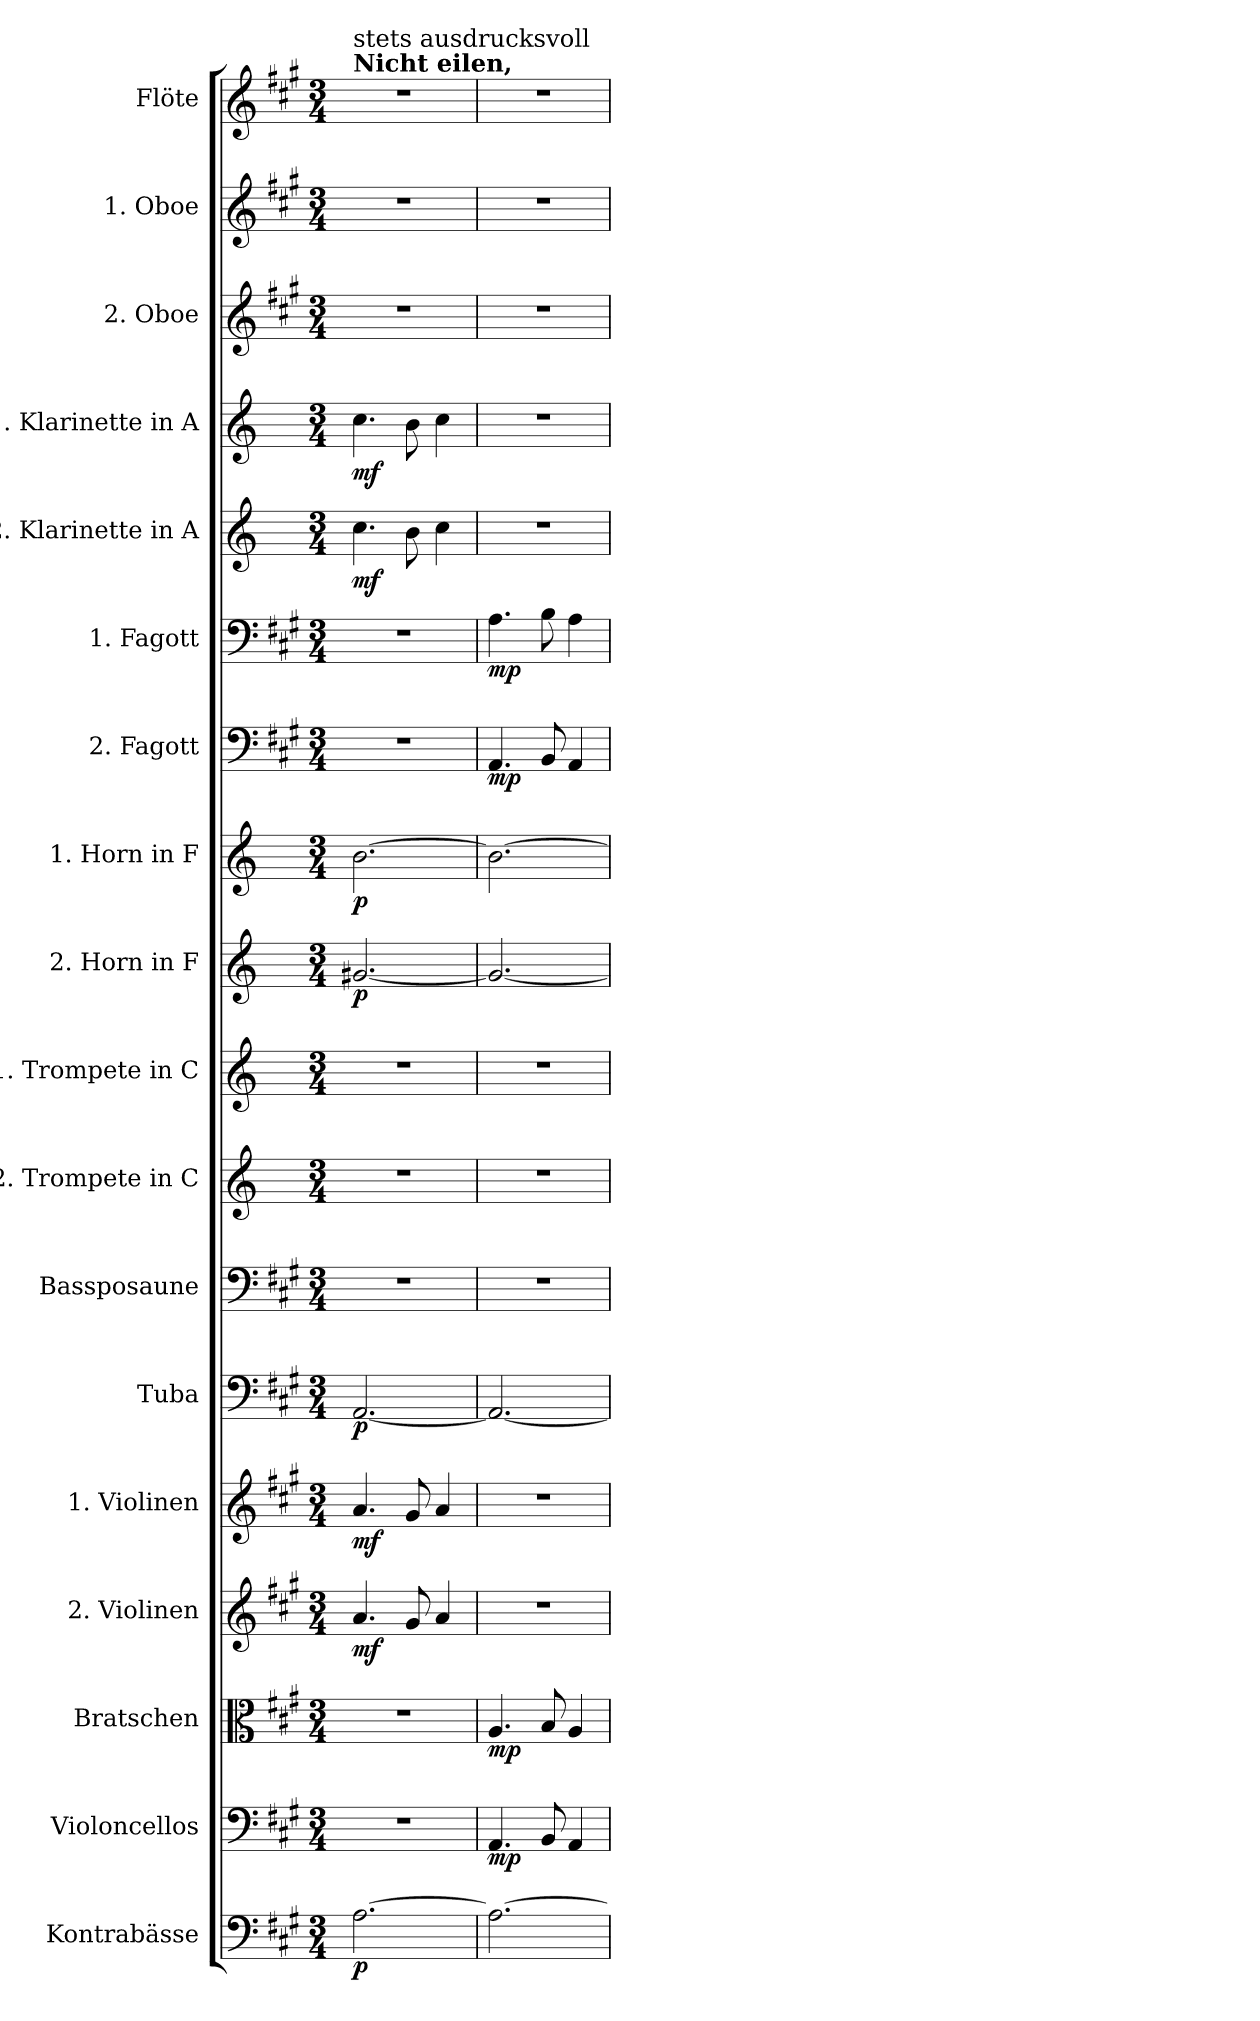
**kern	**dynam	**kern	**dynam	**kern	**dynam	**kern	**dynam	**kern	**dynam	**kern	**dynam	**kern	**kern	**kern	**kern	**dynam	**kern	**dynam	**kern	**dynam	**kern	**dynam	**kern	**dynam	**kern	**dynam	**kern	**kern	**kern
*part18	*part18	*part17	*part17	*part16	*part16	*part15	*part15	*part14	*part14	*part13	*part13	*part12	*part11	*part10	*part9	*part9	*part8	*part8	*part7	*part7	*part6	*part6	*part5	*part5	*part4	*part4	*part3	*part2	*part1
*staff18	*staff18	*staff17	*staff17	*staff16	*staff16	*staff15	*staff15	*staff14	*staff14	*staff13	*staff13	*staff12	*staff11	*staff10	*staff9	*staff9	*staff8	*staff8	*staff7	*staff7	*staff6	*staff6	*staff5	*staff5	*staff4	*staff4	*staff3	*staff2	*staff1
*I"Kontrabässe	*	*I"Violoncellos	*	*I"Bratschen	*	*I"2. Violinen	*	*I"1. Violinen	*	*I"Tuba	*	*I"Bassposaune	*I"2. Trompete in C	*I"1. Trompete in C	*I"2. Horn in F	*	*I"1. Horn in F	*	*I"2. Fagott	*	*I"1. Fagott	*	*I"2. Klarinette in A	*	*I"1. Klarinette in A	*	*I"2. Oboe	*I"1. Oboe	*I"Flöte
*I'Kbs.	*	*I'Vcs.	*	*I'Bran.	*	*I'2. Vln.	*	*I'1. Vln.	*	*I'Tba.	*	*I'B.psn.	*	*	*	*	*	*	*I'2. Fgt.	*	*I'1. Fgt.	*	*	*	*	*	*I'2. Ob.	*I'1. Ob.	*I'Fl.
*clefF4	*	*clefF4	*	*clefC3	*	*clefG2	*	*clefG2	*	*clefF4	*	*clefF4	*clefG2	*clefG2	*clefG2	*	*clefG2	*	*clefF4	*	*clefF4	*	*clefG2	*	*clefG2	*	*clefG2	*clefG2	*clefG2
*ITrd7c12	*	*	*	*	*	*	*	*	*	*	*	*	*	*	*ITrd4c7	*	*ITrd4c7	*	*	*	*	*	*ITrd2c3	*	*ITrd2c3	*	*	*	*
*k[f#c#g#]	*	*k[f#c#g#]	*	*k[f#c#g#]	*	*k[f#c#g#]	*	*k[f#c#g#]	*	*k[f#c#g#]	*	*k[f#c#g#]	*k[]	*k[]	*k[b-]	*	*k[b-]	*	*k[f#c#g#]	*	*k[f#c#g#]	*	*k[f#c#g#]	*	*k[f#c#g#]	*	*k[f#c#g#]	*k[f#c#g#]	*k[f#c#g#]
*M3/4	*	*M3/4	*	*M3/4	*	*M3/4	*	*M3/4	*	*M3/4	*	*M3/4	*M3/4	*M3/4	*M3/4	*	*M3/4	*	*M3/4	*	*M3/4	*	*M3/4	*	*M3/4	*	*M3/4	*M3/4	*M3/4
=1	=1	=1	=1	=1	=1	=1	=1	=1	=1	=1	=1	=1	=1	=1	=1	=1	=1	=1	=1	=1	=1	=1	=1	=1	=1	=1	=1	=1	=1
!	!	!	!	!	!	!	!	!	!	!	!	!	!	!	!	!	!	!	!	!	!	!	!	!	!	!	!	!	!LO:TX:a:B:t=Nicht eilen,
!	!	!	!	!	!	!	!	!	!	!	!	!	!	!	!	!	!	!	!	!	!	!	!	!	!	!	!	!	!LO:TX:a:t=stets ausdrucksvoll
!	!LO:DY:b	!	!	!	!	!	!LO:DY:b	!	!LO:DY:b	!	!LO:DY:b	!	!	!	!	!LO:DY:b	!	!LO:DY:b	!	!	!	!	!	!LO:DY:b	!	!LO:DY:b	!	!	!
[2.AA\	p	2.r	.	2.r	.	4.a/	mf	4.a/	mf	[2.AA/	p	2.r	2.r	2.r	[2.c#X/	p	[2.e\	p	2.r	.	2.r	.	4.a\	mf	4.a\	mf	2.r	2.r	2.r
.	.	.	.	.	.	8g#/	.	8g#/	.	.	.	.	.	.	.	.	.	.	.	.	.	.	8g#\	.	8g#\	.	.	.	.
.	.	.	.	.	.	4a/	.	4a/	.	.	.	.	.	.	.	.	.	.	.	.	.	.	4a\	.	4a\	.	.	.	.
=2	=2	=2	=2	=2	=2	=2	=2	=2	=2	=2	=2	=2	=2	=2	=2	=2	=2	=2	=2	=2	=2	=2	=2	=2	=2	=2	=2	=2	=2
!	!	!	!LO:DY:b	!	!LO:DY:b	!	!	!	!	!	!	!	!	!	!	!	!	!	!	!LO:DY:b	!	!LO:DY:b	!	!	!	!	!	!	!
2.AA\_	.	4.AA/	mp	4.A/	mp	2.r	.	2.r	.	2.AA/_	.	2.r	2.r	2.r	2.c#/_	.	2.e\_	.	4.AA/	mp	4.A\	mp	2.r	.	2.r	.	2.r	2.r	2.r
.	.	8BB/	.	8B/	.	.	.	.	.	.	.	.	.	.	.	.	.	.	8BB/	.	8B\	.	.	.	.	.	.	.	.
.	.	4AA/	.	4A/	.	.	.	.	.	.	.	.	.	.	.	.	.	.	4AA/	.	4A\	.	.	.	.	.	.	.	.
=	=	=	=	=	=	=	=	=	=	=	=	=	=	=	=	=	=	=	=	=	=	=	=	=	=	=	=	=	=
*-	*-	*-	*-	*-	*-	*-	*-	*-	*-	*-	*-	*-	*-	*-	*-	*-	*-	*-	*-	*-	*-	*-	*-	*-	*-	*-	*-	*-	*-
